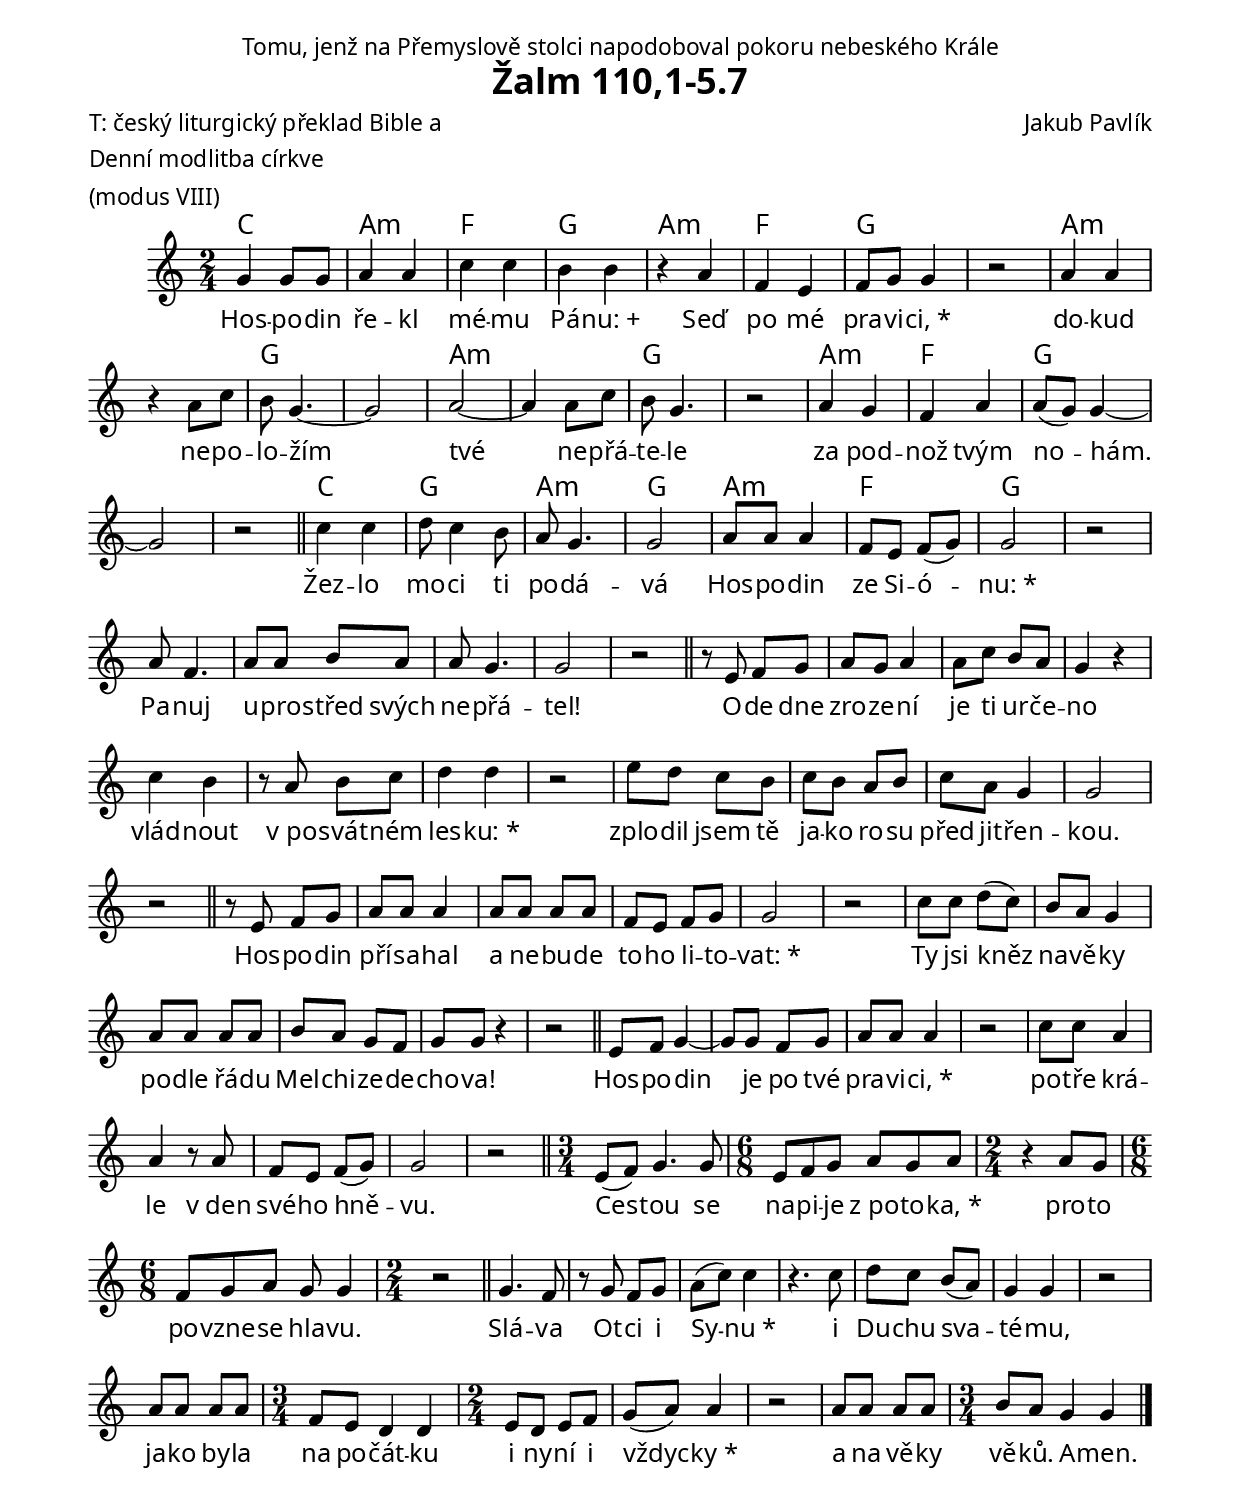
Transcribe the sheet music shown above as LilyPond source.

\version "2.16.0"

\include "../../spolecne/layout.ly"
\include "../../spolecne/tiraz.ly"

\header {
  title = "Žalm 110,1-5.7"
  composer = "Jakub Pavlík"
  poet = \markup\column{
           \line{"T: český liturgický překlad Bible a"}
           \line{"Denní modlitba církve"}
  }
  dedication = \markup{
    Tomu, jenž na Přemyslově stolci %/
    napodoboval pokoru nebeského Krále
  }
}

\layout {
  ragged-last = ##f
  
  \context {
    \Score
    \remove Bar_number_engraver
  }
  \context {
    \Staff
    \remove Custos_engraver
  }
}

\paper {
  ragged-bottom = ##t
}

text = \lyricmode {
  % 1
  Hos -- po -- din ře -- kl mé -- mu Pá -- nu:_+
  Seď po mé pra -- vi -- ci,_*
  do -- kud ne -- po -- lo -- žím tvé ne -- přá -- te -- le 
  za pod -- nož tvým no -- hám.

  % 2
  Žez -- lo mo -- ci ti po -- dá -- vá 
  Hos -- po -- din ze Si -- ó -- nu:_*
  Pa -- nuj u -- pro -- střed svých ne -- přá -- tel! 
  
  % 3
  O -- de dne zro -- ze -- ní je ti ur -- če -- no 
  vlád -- nout v_po -- svát -- ném les -- ku:_*
  zplo -- dil jsem tě ja -- ko ro -- su před jit -- řen -- kou.
  
  % 4
  Hos -- po -- din pří -- sa -- hal 
  a ne -- bu -- de to -- ho li -- to -- vat:_*
  Ty jsi kněz na -- vě -- ky 
  po -- dle řá -- du Mel -- chi -- ze -- de -- cho -- va!
  
  % 5
  Hos -- po -- din je po tvé pra -- vi -- ci,_*
  po -- tře krá -- le v_den své -- ho hně -- vu. 
  
  % 6
  Ces -- tou se na -- pi -- je z_po -- to -- ka,_*
  pro -- to po -- vzne -- se hla -- vu.
  
  %10
  Slá -- va Ot -- ci i Sy -- nu_*
  i Du -- chu sva -- té -- mu,
  %11
  ja -- ko by -- la na po -- čát -- ku i ny -- ní i vždyc -- ky_*
  a na vě -- ky vě -- ků. A -- men.
}


akordyB = \chords {
  % 1
  c2 a:m f g
  a:m f g1
  a2:m s g1
  a1:m g1 a2:m f g s s
  
  % 2
  c2 g a:m g2 a:m f g s
}


melodieB = \relative c'' {
  \override Score.RehearsalMark #'break-align-symbols = #'(staff-bar)
  % chci znacky na konci radku, ne na zacatku noveho
  \override Score.RehearsalMark #'break-visibility = #begin-of-line-invisible
  
  \key g \mixolydian
  
  % 1
  \time 2/4 g4 g8 g a4 a c c b b \bar "|"
  r4 a f e f8 g g4 r2 \bar "|"
  a4 a r4 a8 c b g4.~ g2 \bar "|"
  a2~ a4 a8 c b g4. r2 \bar "|"
  a4 g f a a8( g) g4~ g2 r \bar "||" 
  
  % 2
  c4 c d8 c4 b8 a g4. g2 \bar "|"
  a8 a a4 f8 e f( g) g2 r \bar "|"
  a8 f4. a8 a b a a g4. g2 r \bar "||" 
  
  % 3 
  r8 e8 f g a g a4 \bar "|" a8 c b a g4 r \bar "|"
  c4 b \bar "|" r8 a8 b c d4 d r2 \bar "|"
  e8 d c b c b a b c a g4 g2 r \bar "||" 
  
  % 4
  r8 e8 f g a a a4 a8 a a a f e f g g2 r \bar "|"
  c8 c d( c) b a g4 \bar "|"
  a8 a a a b a g f g g r4 r2 \bar "||" 
  
  % 5
  e8 f g4~ g8 g8 f g a a a4 \bar "|"
  r2 c8 c a4 a r8 a8 f e f( g) g2 r2 \bar "||" 
  
  % 6
  \time 3/4 e8( f) g4. g8 \time 6/8 e f g a g a \bar "|"
  \time 2/4 r4 a8 g \time 6/8 f g a g g4 \time 2/4 r2 \bar "||"
  
  % doxologie
  g4. f8 r g f g a( c) c4 \bar "|"
  r4. c8 d c b( a) g4 g r2 \bar "|"
  a8 a a a \time 3/4 f e d4 d 
  \time 2/4 e8 d e f g( a) a4 r2 \bar "|"
  a8 a a a \time 3/4 b a g4 g \bar "|."
}

% zalm
\score {
  <<
    \akordyB
    \melodieB
    \addlyrics { \text }
  >>
  \header{
    piece = "(modus VIII)"
  }
}